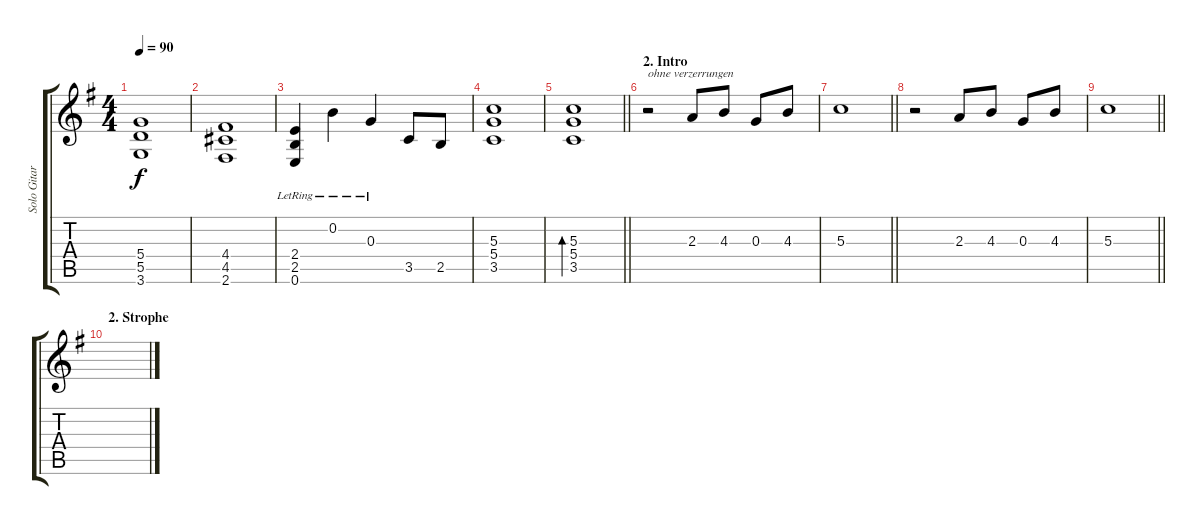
\track ("Solo Gitarre" "Solo Gitar") {instrument electricguitarclean}
\staff {score tabs}
\tuning (E4 B3 G3 D3 A2 E2) {hide}
\ts (4 4)
\tempo 90
\clef g2
\ks g
(5.4 5.5 3.6).1{dy f} |
(4.4 4.5 2.6).1 |
(2.4{lr} 2.5{lr} 0.6{lr}).4 0.2{lr}.4 0.3{lr}.4 3.5.8 2.5.8 |
(5.3 5.4 3.5).1 |
\barLineRight lightlight
(5.3 5.4 3.5).1{bd 240} |
\section ("" "2. Intro")
r.2{txt "ohne verzerrungen" instrument electricguitarclean} 2.3.8 4.3.8 0.3.8 4.3.8 |
\barLineRight lightlight
5.3.1 |
r.2 2.3.8 4.3.8 0.3.8 4.3.8 |
\barLineRight lightlight
5.3.1 |
\section ("" "2. Strophe")
